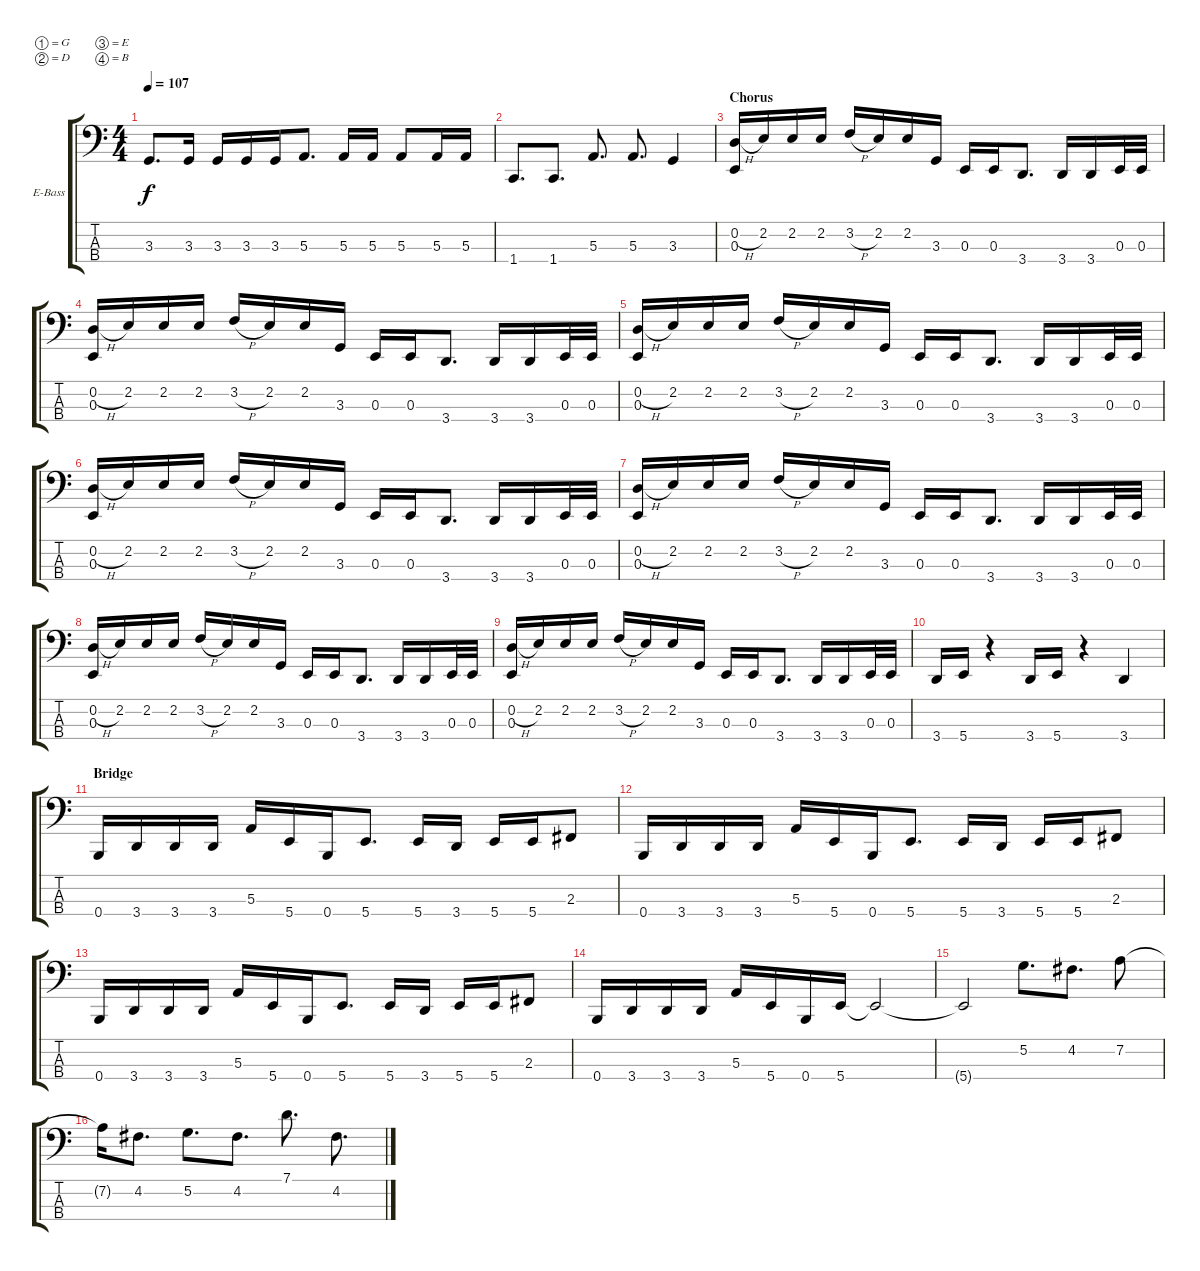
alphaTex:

\defaultSystemsLayout 4
\bracketExtendMode groupsimilarinstruments
\firstSystemTrackNameOrientation horizontal
\otherSystemsTrackNameOrientation horizontal
\track ("Justin Chancellor - Bass" "E-Bass") {instrument electricbassfinger}
\staff {score tabs}
\tuning (G2 D2 E1 B0)
\ts (4 4)
\tempo 107
\clef f4
\scale
0.333333
\ks c
3.3.8{d dy f} 3.3.16 3.3.16 3.3.16 3.3.16 5.3.8{d} 5.3.16 5.3.16 5.3.8 5.3.16 5.3.16 |
\scale
0.333333 1.4.8{d} 1.4.8{d} 5.3.8{d} 5.3.8{d} 3.3.4 |
\section ("" "Chorus")
\scale
0.333333 (0.3 0.2{h}).16 2.2.16 2.2.16 2.2.16 3.2{h}.16 2.2.16 2.2.16 3.3.16 0.3.16 0.3.16 3.4.8{d} 3.4.16 3.4.16 0.3.32 0.3.32 |
\scale
0.333333 (0.3 0.2{h}).16 2.2.16 2.2.16 2.2.16 3.2{h}.16 2.2.16 2.2.16 3.3.16 0.3.16 0.3.16 3.4.8{d} 3.4.16 3.4.16 0.3.32 0.3.32 |
\scale
0.333333 (0.3 0.2{h}).16 2.2.16 2.2.16 2.2.16 3.2{h}.16 2.2.16 2.2.16 3.3.16 0.3.16 0.3.16 3.4.8{d} 3.4.16 3.4.16 0.3.32 0.3.32 |
\scale
0.333333 (0.3 0.2{h}).16 2.2.16 2.2.16 2.2.16 3.2{h}.16 2.2.16 2.2.16 3.3.16 0.3.16 0.3.16 3.4.8{d} 3.4.16 3.4.16 0.3.32 0.3.32 |
\scale
0.333333 (0.3 0.2{h}).16 2.2.16 2.2.16 2.2.16 3.2{h}.16 2.2.16 2.2.16 3.3.16 0.3.16 0.3.16 3.4.8{d} 3.4.16 3.4.16 0.3.32 0.3.32 |
\scale
0.333333 (0.3 0.2{h}).16 2.2.16 2.2.16 2.2.16 3.2{h}.16 2.2.16 2.2.16 3.3.16 0.3.16 0.3.16 3.4.8{d} 3.4.16 3.4.16 0.3.32 0.3.32 |
\scale
0.333333 (0.3 0.2{h}).16 2.2.16 2.2.16 2.2.16 3.2{h}.16 2.2.16 2.2.16 3.3.16 0.3.16 0.3.16 3.4.8{d} 3.4.16 3.4.16 0.3.32 0.3.32 |
\scale
0.333333 3.4.16 5.4.16 r.4 3.4.16 5.4.16 r.4 3.4.4 |
\section ("" "Bridge")
\scale
0.333333 0.4.16 3.4.16 3.4.16 3.4.16 5.3.16 5.4.16 0.4.16 5.4.8{d} 5.4.16 3.4.16 5.4.16 5.4.16 2.3.8 |
\scale
0.333333 0.4.16 3.4.16 3.4.16 3.4.16 5.3.16 5.4.16 0.4.16 5.4.8{d} 5.4.16 3.4.16 5.4.16 5.4.16 2.3.8 |
\scale
0.333333 0.4.16 3.4.16 3.4.16 3.4.16 5.3.16 5.4.16 0.4.16 5.4.8{d} 5.4.16 3.4.16 5.4.16 5.4.16 2.3.8 |
\scale
0.333333 0.4.16 3.4.16 3.4.16 3.4.16 5.3.16 5.4.16 0.4.16 5.4.16 5.4{t}.2 |
\scale
0.333333 5.4{t}.2 5.2.8{d} 4.2.8{d} 7.2.8 |
7.2{t}.16 4.2.8{d} 5.2.8{d} 4.2.8{d} 7.1.8{d} 4.2.8{d}
